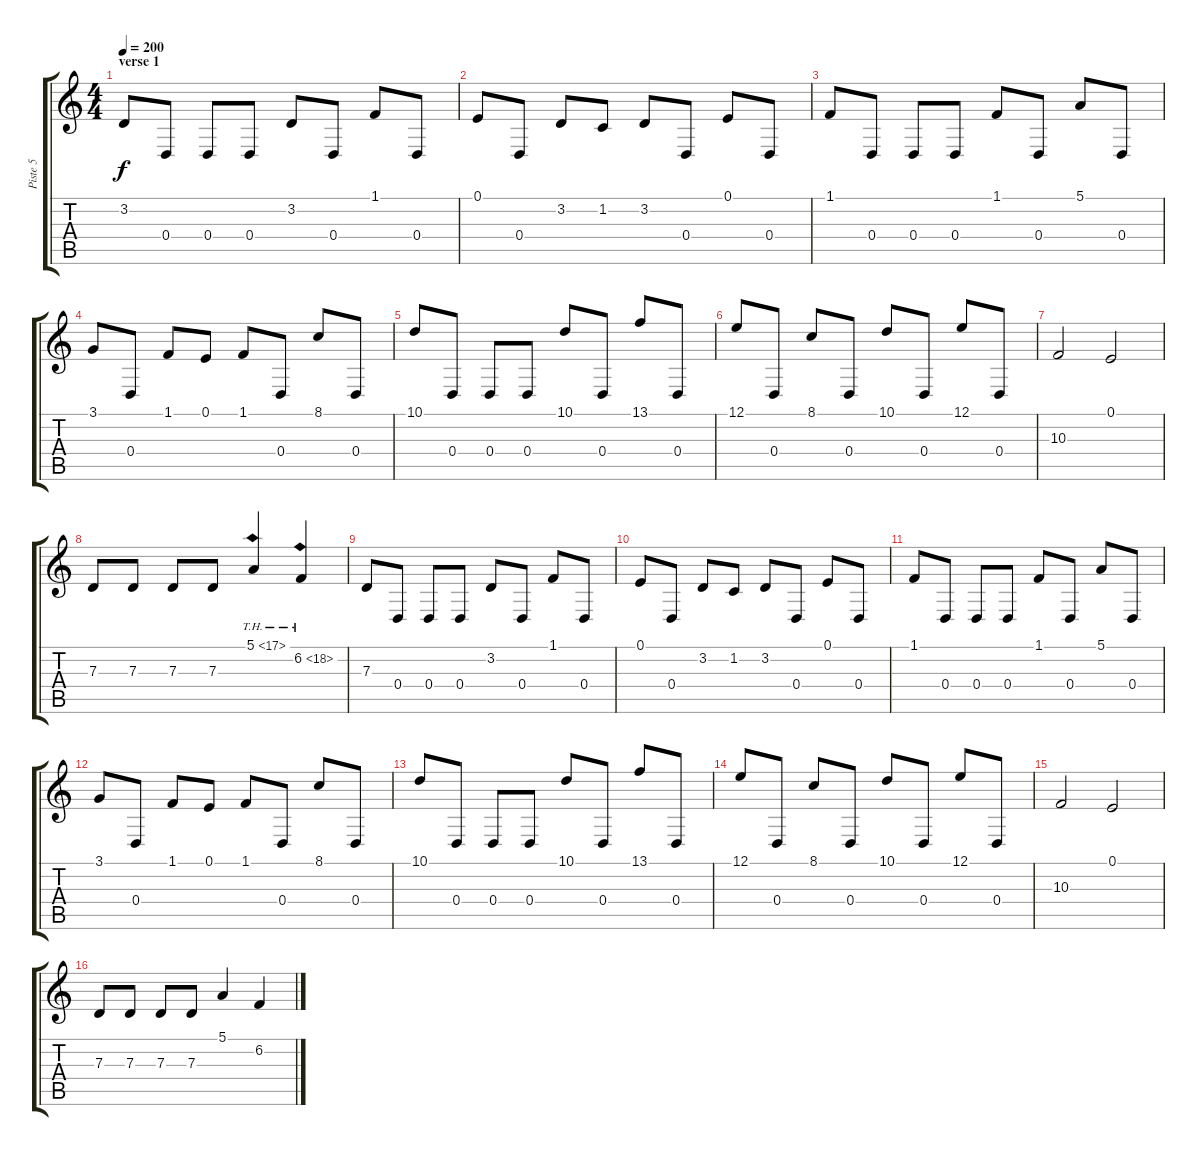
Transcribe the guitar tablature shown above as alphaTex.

\track ("Piste 5" "Piste 5") {instrument pad1newage}
\staff {score tabs}
\tuning (E4 B3 G3 D3 A2 D2) {hide}
\ts (4 4)
\section ("" "verse 1")
\tempo 200
\clef g2
\ks c
3.2.8{dy f} 0.4.8 0.4.8 0.4.8 3.2.8 0.4.8 1.1.8 0.4.8 |
0.1.8 0.4.8 3.2.8 1.2.8 3.2.8 0.4.8 0.1.8 0.4.8 |
1.1.8 0.4.8 0.4.8 0.4.8 1.1.8 0.4.8 5.1.8 0.4.8 |
3.1.8 0.4.8 1.1.8 0.1.8 1.1.8 0.4.8 8.1.8 0.4.8 |
10.1.8 0.4.8 0.4.8 0.4.8 10.1.8 0.4.8 13.1.8 0.4.8 |
12.1.8 0.4.8 8.1.8 0.4.8 10.1.8 0.4.8 12.1.8 0.4.8 |
10.3.2 0.1.2 |
7.3.8 7.3.8 7.3.8 7.3.8 5.1{th 12}.4 6.2{th 12}.4 |
7.3.8 0.4.8 0.4.8 0.4.8 3.2.8 0.4.8 1.1.8 0.4.8 |
0.1.8 0.4.8 3.2.8 1.2.8 3.2.8 0.4.8 0.1.8 0.4.8 |
1.1.8 0.4.8 0.4.8 0.4.8 1.1.8 0.4.8 5.1.8 0.4.8 |
3.1.8 0.4.8 1.1.8 0.1.8 1.1.8 0.4.8 8.1.8 0.4.8 |
10.1.8 0.4.8 0.4.8 0.4.8 10.1.8 0.4.8 13.1.8 0.4.8 |
12.1.8 0.4.8 8.1.8 0.4.8 10.1.8 0.4.8 12.1.8 0.4.8 |
10.3.2 0.1.2 |
7.3.8 7.3.8 7.3.8 7.3.8 5.1.4 6.2.4
